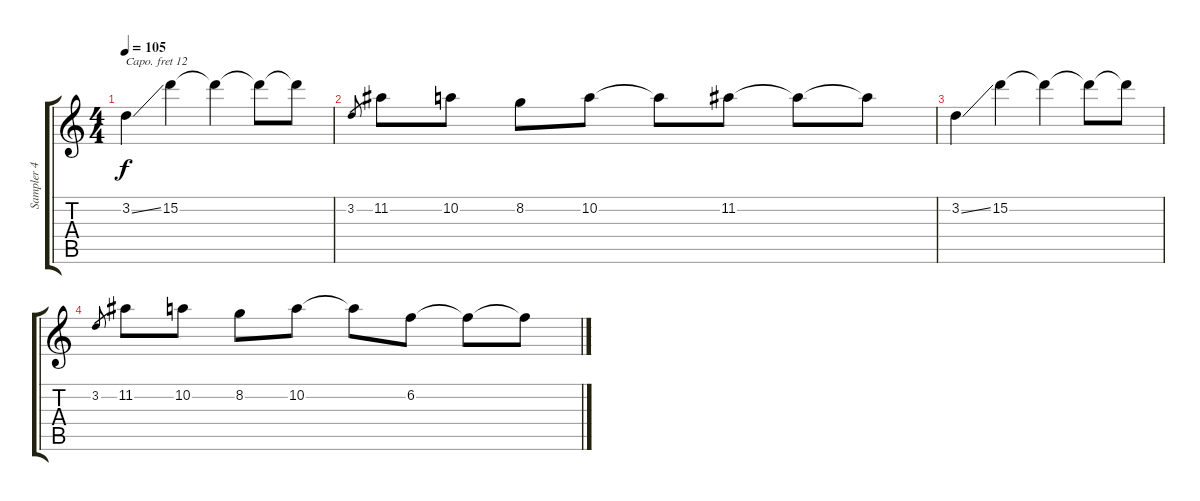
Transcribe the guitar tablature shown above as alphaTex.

\track ("Sampler 4" "Sampler 4") {instrument lead5charang}
\staff {score tabs}
\capo 12
\tuning (E4 B3 G3 D3 A2 E2) {hide}
\ts (4 4)
\tempo 105
\clef g2
\ks c
3.2{ss}.4{dy f} 15.2.4 15.2{t}.4 15.2{t}.8 15.2{t}.8 |
3.2.8{gr} 11.2.8 10.2.8 8.2.8 10.2.8 10.2{t}.8 11.2.8 11.2{t}.8 11.2{t}.8 |
3.2{ss}.4 15.2.4 15.2{t}.4 15.2{t}.8 15.2{t}.8 |
3.2.8{gr} 11.2.8 10.2.8 8.2.8 10.2.8 10.2{t}.8 6.2.8 6.2{t}.8 6.2{t}.8
